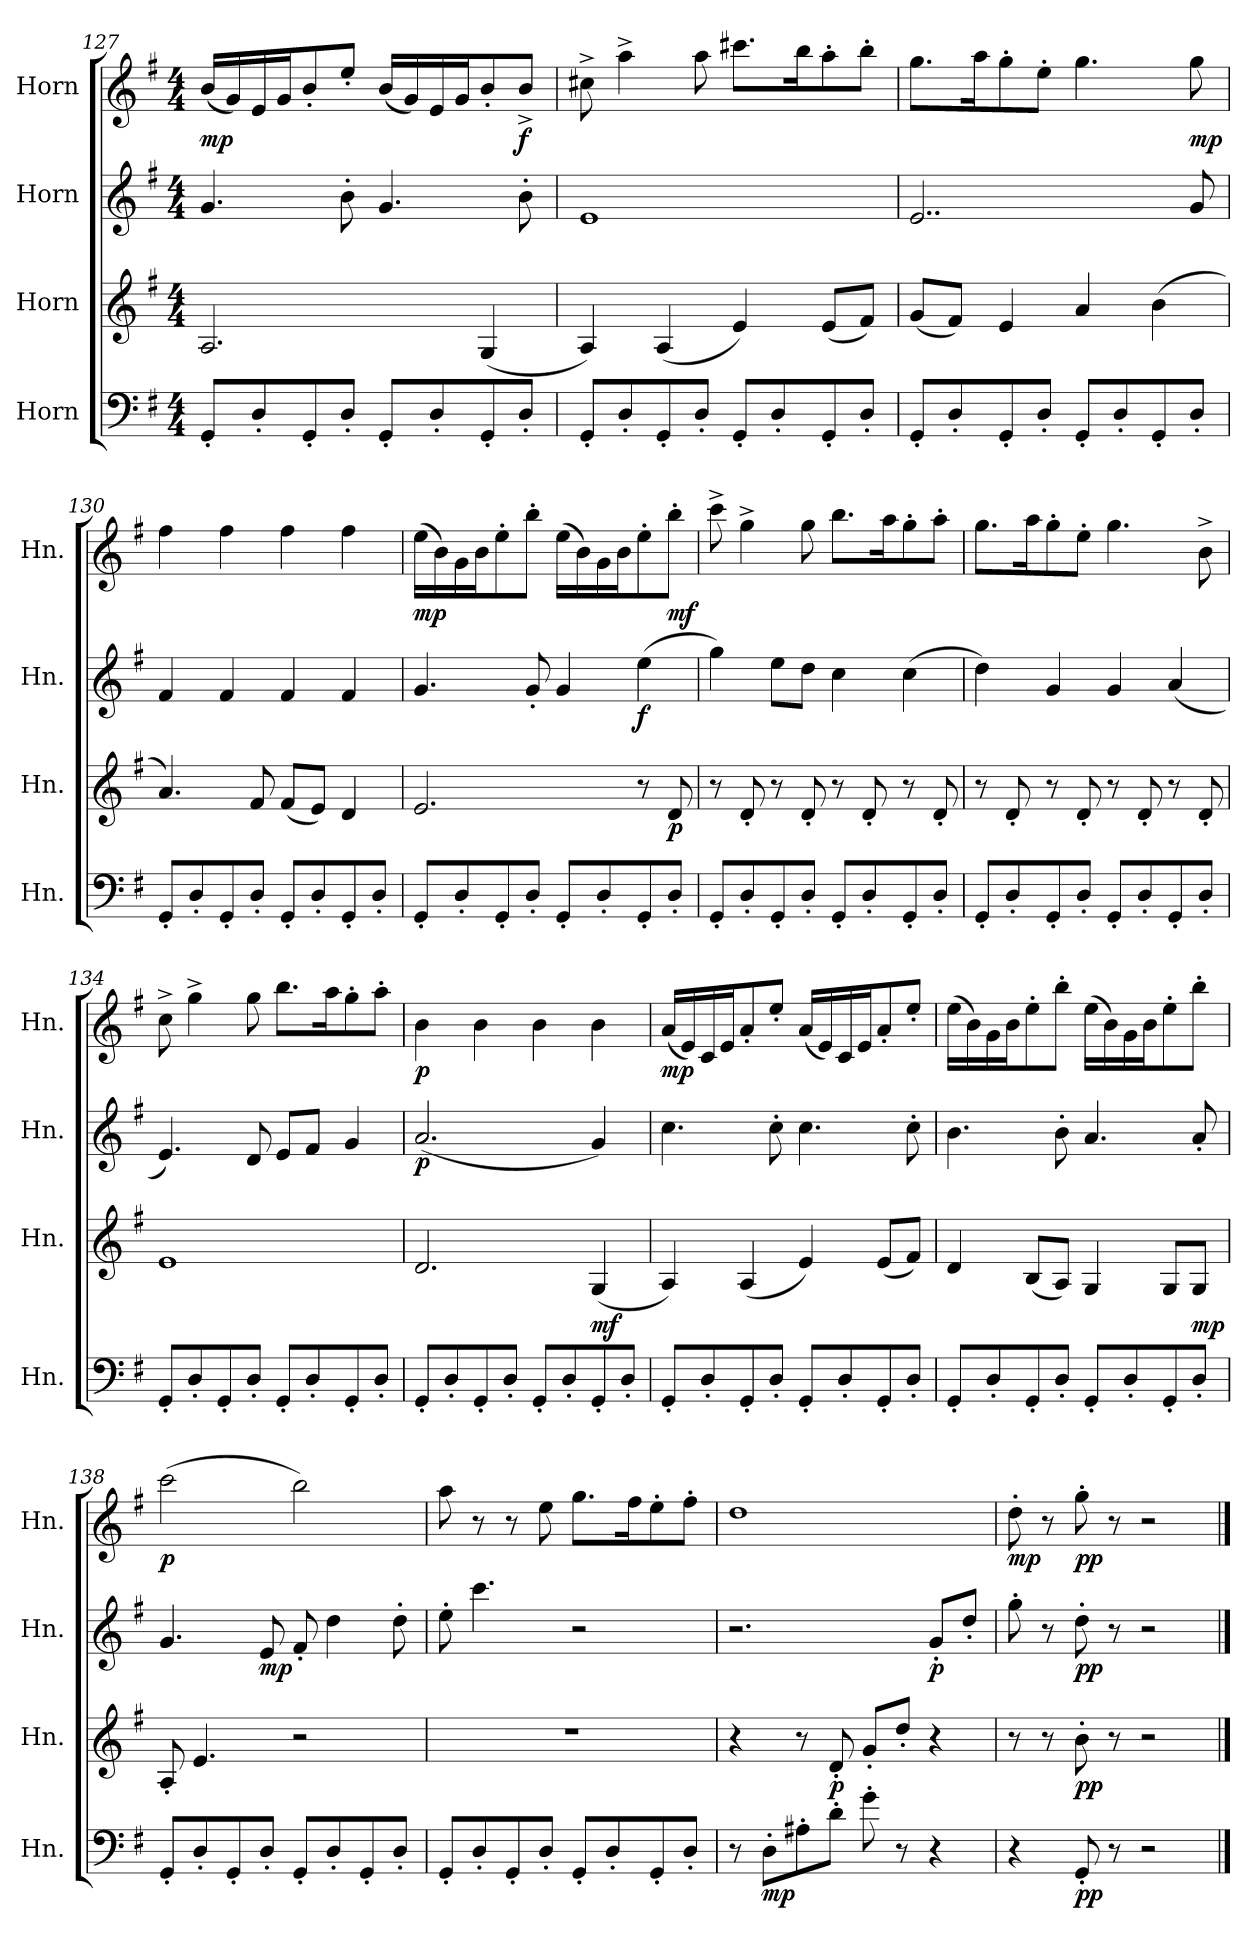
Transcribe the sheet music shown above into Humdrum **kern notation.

**kern	**dynam	**kern	**dynam	**kern	**dynam	**kern	**dynam
*part4	*part4	*part3	*part3	*part2	*part2	*part1	*part1
*staff4	*staff4	*staff3	*staff3	*staff2	*staff2	*staff1	*staff1
*I"Horn	*	*I"Horn	*	*I"Horn	*	*I"Horn	*
*I'Hn.	*	*I'Hn.	*	*I'Hn.	*	*I'Hn.	*
!!LO:LB:g=z
*clefF4	*	*clefG2	*	*clefG2	*	*clefG2	*
*ITrd4c7	*	*ITrd4c7	*	*ITrd4c7	*	*ITrd4c7	*
*k[]	*	*k[]	*	*k[]	*	*k[]	*
*C:	*	*C:	*	*C:	*	*C:	*
*M4/4	*	*M4/4	*	*M4/4	*	*M4/4	*
=127	=127	=127	=127	=127	=127	=127	=127
!	!	!	!	!	!	!	!LO:DY:b
8CC'/L	.	2.D/	.	4.c/	.	(16e/LL	mp
.	.	.	.	.	.	16c/)	.
8GG'/	.	.	.	.	.	16A/	.
.	.	.	.	.	.	16c/J	.
8CC'/	.	.	.	.	.	8e'/	.
8GG'/J	.	.	.	8e'\	.	8a'/J	.
8CC'/L	.	.	.	4.c/	.	(16e/LL	.
.	.	.	.	.	.	16c/)	.
8GG'/	.	.	.	.	.	16A/	.
.	.	.	.	.	.	16c/J	.
8CC'/	.	(4C/	.	.	.	8e'/	.
!	!	!	!	!	!	!	!LO:DY:b
8GG'/J	.	.	.	8e'\	.	8e^/J	f
=128	=128	=128	=128	=128	=128	=128	=128
8CC'/L	.	4D/)	.	1A	.	8f#X^\	.
8GG'/	.	.	.	.	.	4dd^\	.
8CC'/	.	(4D/	.	.	.	.	.
8GG'/J	.	.	.	.	.	8dd\	.
8CC'/L	.	4A/)	.	.	.	8.ff#X\L	.
8GG'/	.	.	.	.	.	.	.
.	.	.	.	.	.	16ee\K	.
8CC'/	.	(8A/L	.	.	.	8dd'\	.
8GG'/J	.	8B/J)	.	.	.	8ee'\J	.
=129	=129	=129	=129	=129	=129	=129	=129
8CC'/L	.	(8c/L	.	2..A/	.	8.cc\L	.
8GG'/	.	8B/J)	.	.	.	.	.
.	.	.	.	.	.	16dd\K	.
8CC'/	.	4A/	.	.	.	8cc'\	.
8GG'/J	.	.	.	.	.	8a'\J	.
8CC'/L	.	4d/	.	.	.	4.cc\	.
8GG'/	.	.	.	.	.	.	.
8CC'/	.	(4e\	.	.	.	.	.
!	!	!	!	!	!	!	!LO:DY:b
8GG'/J	.	.	.	8c/	.	8cc\	mp
=130	=130	=130	=130	=130	=130	=130	=130
8CC'/L	.	4.d/)	.	4B/	.	4b\	.
8GG'/	.	.	.	.	.	.	.
8CC'/	.	.	.	4B/	.	4b\	.
8GG'/J	.	8B/	.	.	.	.	.
8CC'/L	.	(8B/L	.	4B/	.	4b\	.
8GG'/	.	8A/J)	.	.	.	.	.
8CC'/	.	4G/	.	4B/	.	4b\	.
8GG'/J	.	.	.	.	.	.	.
!!LO:PB:g=z
=131	=131	=131	=131	=131	=131	=131	=131
!	!	!	!	!	!	!	!LO:DY:b
8CC'/L	.	2.A/	.	4.c/	.	(16a\LL	mp
.	.	.	.	.	.	16e\)	.
8GG'/	.	.	.	.	.	16c\	.
.	.	.	.	.	.	16e\J	.
8CC'/	.	.	.	.	.	8a'\	.
8GG'/J	.	.	.	8c'/	.	8ee'\J	.
8CC'/L	.	.	.	4c/	.	(16a\LL	.
.	.	.	.	.	.	16e\)	.
8GG'/	.	.	.	.	.	16c\	.
.	.	.	.	.	.	16e\J	.
!	!	!	!	!	!LO:DY:b	!	!
8CC'/	.	8r	.	(4a\	f	8a'\	.
!	!	!	!LO:DY:b	!	!	!	!LO:DY:b
8GG'/J	.	8G/	p	.	.	8ee'\J	mf
=132	=132	=132	=132	=132	=132	=132	=132
8CC'/L	.	8r	.	4cc\)	.	8ff^\	.
8GG'/	.	8G'/	.	.	.	4cc^\	.
8CC'/	.	8r	.	8a\L	.	.	.
8GG'/J	.	8G'/	.	8g\J	.	8cc\	.
8CC'/L	.	8r	.	4f\	.	8.ee\L	.
8GG'/	.	8G'/	.	.	.	.	.
.	.	.	.	.	.	16dd\K	.
8CC'/	.	8r	.	(4f\	.	8cc'\	.
8GG'/J	.	8G'/	.	.	.	8dd'\J	.
=133	=133	=133	=133	=133	=133	=133	=133
8CC'/L	.	8r	.	4g\)	.	8.cc\L	.
8GG'/	.	8G'/	.	.	.	.	.
.	.	.	.	.	.	16dd\K	.
8CC'/	.	8r	.	4c/	.	8cc'\	.
8GG'/J	.	8G'/	.	.	.	8a'\J	.
8CC'/L	.	8r	.	4c/	.	4.cc\	.
8GG'/	.	8G'/	.	.	.	.	.
8CC'/	.	8r	.	(4d/	.	.	.
8GG'/J	.	8G'/	.	.	.	8e^\	.
!!LO:LB:g=z
=134	=134	=134	=134	=134	=134	=134	=134
8CC'/L	.	1A	.	4.A/)	.	8f^\	.
8GG'/	.	.	.	.	.	4cc^\	.
8CC'/	.	.	.	.	.	.	.
8GG'/J	.	.	.	8G/	.	8cc\	.
8CC'/L	.	.	.	8A/L	.	8.ee\L	.
8GG'/	.	.	.	8B/J	.	.	.
.	.	.	.	.	.	16dd\K	.
8CC'/	.	.	.	4c/	.	8cc'\	.
8GG'/J	.	.	.	.	.	8dd'\J	.
=135	=135	=135	=135	=135	=135	=135	=135
!	!	!	!	!	!LO:DY:b	!	!LO:DY:b
8CC'/L	.	2.G/	.	(2.d/	p	4e\	p
8GG'/	.	.	.	.	.	.	.
8CC'/	.	.	.	.	.	4e\	.
8GG'/J	.	.	.	.	.	.	.
8CC'/L	.	.	.	.	.	4e\	.
8GG'/	.	.	.	.	.	.	.
!	!	!	!LO:DY:b	!	!	!	!
8CC'/	.	(4C/	mf	4c/)	.	4e\	.
8GG'/J	.	.	.	.	.	.	.
=136	=136	=136	=136	=136	=136	=136	=136
!	!	!	!	!	!	!	!LO:DY:b
8CC'/L	.	4D/)	.	4.f\	.	(16d/LL	mp
.	.	.	.	.	.	16A/)	.
8GG'/	.	.	.	.	.	16F/	.
.	.	.	.	.	.	16A/J	.
8CC'/	.	(4D/	.	.	.	8d'/	.
8GG'/J	.	.	.	8f'\	.	8a'/J	.
8CC'/L	.	4A/)	.	4.f\	.	(16d/LL	.
.	.	.	.	.	.	16A/)	.
8GG'/	.	.	.	.	.	16F/	.
.	.	.	.	.	.	16A/J	.
8CC'/	.	(8A/L	.	.	.	8d'/	.
8GG'/J	.	8B/J)	.	8f'\	.	8a'/J	.
=137	=137	=137	=137	=137	=137	=137	=137
8CC'/L	.	4G/	.	4.e\	.	(16a\LL	.
.	.	.	.	.	.	16e\)	.
8GG'/	.	.	.	.	.	16c\	.
.	.	.	.	.	.	16e\J	.
8CC'/	.	(8E/L	.	.	.	8a'\	.
8GG'/J	.	8D/J)	.	8e'\	.	8ee'\J	.
8CC'/L	.	4C/	.	4.d/	.	(16a\LL	.
.	.	.	.	.	.	16e\)	.
8GG'/	.	.	.	.	.	16c\	.
.	.	.	.	.	.	16e\J	.
8CC'/	.	8C/L	.	.	.	8a'\	.
!	!	!	!LO:DY:b	!	!	!	!
8GG'/J	.	8C/J	mp	8d'/	.	8ee'\J	.
!!LO:LB:g=z
=138	=138	=138	=138	=138	=138	=138	=138
!	!	!	!	!	!	!	!LO:DY:b
8CC'/L	.	8D'/	.	4.c/	.	(2ff\	p
8GG'/	.	4.A/	.	.	.	.	.
8CC'/	.	.	.	.	.	.	.
!	!	!	!	!	!LO:DY:b	!	!
8GG'/J	.	.	.	8A/	mp	.	.
8CC'/L	.	2r	.	8B'/	.	2ee\)	.
8GG'/	.	.	.	4g\	.	.	.
8CC'/	.	.	.	.	.	.	.
8GG'/J	.	.	.	8g'\	.	.	.
=139	=139	=139	=139	=139	=139	=139	=139
8CC'/L	.	1r	.	8a'\	.	8dd\	.
8GG'/	.	.	.	4.ff\	.	8r	.
8CC'/	.	.	.	.	.	8r	.
8GG'/J	.	.	.	.	.	8a\	.
8CC'/L	.	.	.	2r	.	8.cc\L	.
8GG'/	.	.	.	.	.	.	.
.	.	.	.	.	.	16b\K	.
8CC'/	.	.	.	.	.	8a'\	.
8GG'/J	.	.	.	.	.	8b'\J	.
=140	=140	=140	=140	=140	=140	=140	=140
8r	.	4r	.	2.r	.	1g	.
!	!LO:DY:b	!	!	!	!	!	!
8GG'\L	mp	.	.	.	.	.	.
8D#X'\	.	8r	.	.	.	.	.
!	!	!	!LO:DY:b	!	!	!	!
8G'\J	.	8G'/	p	.	.	.	.
8c'\	.	8c'/L	.	.	.	.	.
8r	.	8g'/J	.	.	.	.	.
!	!	!	!	!	!LO:DY:b	!	!
4r	.	4r	.	8c'/L	p	.	.
.	.	.	.	8g'/J	.	.	.
=141	=141	=141	=141	=141	=141	=141	=141
!	!	!	!	!	!	!	!LO:DY:b
4r	.	8r	.	8cc'\	.	8g'\	mp
.	.	8r	.	8r	.	8r	.
!	!LO:DY:b	!	!LO:DY:b	!	!LO:DY:b	!	!LO:DY:b
8CC'/	pp	8e'\	pp	8g'\	pp	8cc'\	pp
8r	.	8r	.	8r	.	8r	.
2r	.	2r	.	2r	.	2r	.
==	==	==	==	==	==	==	==
*-	*-	*-	*-	*-	*-	*-	*-
